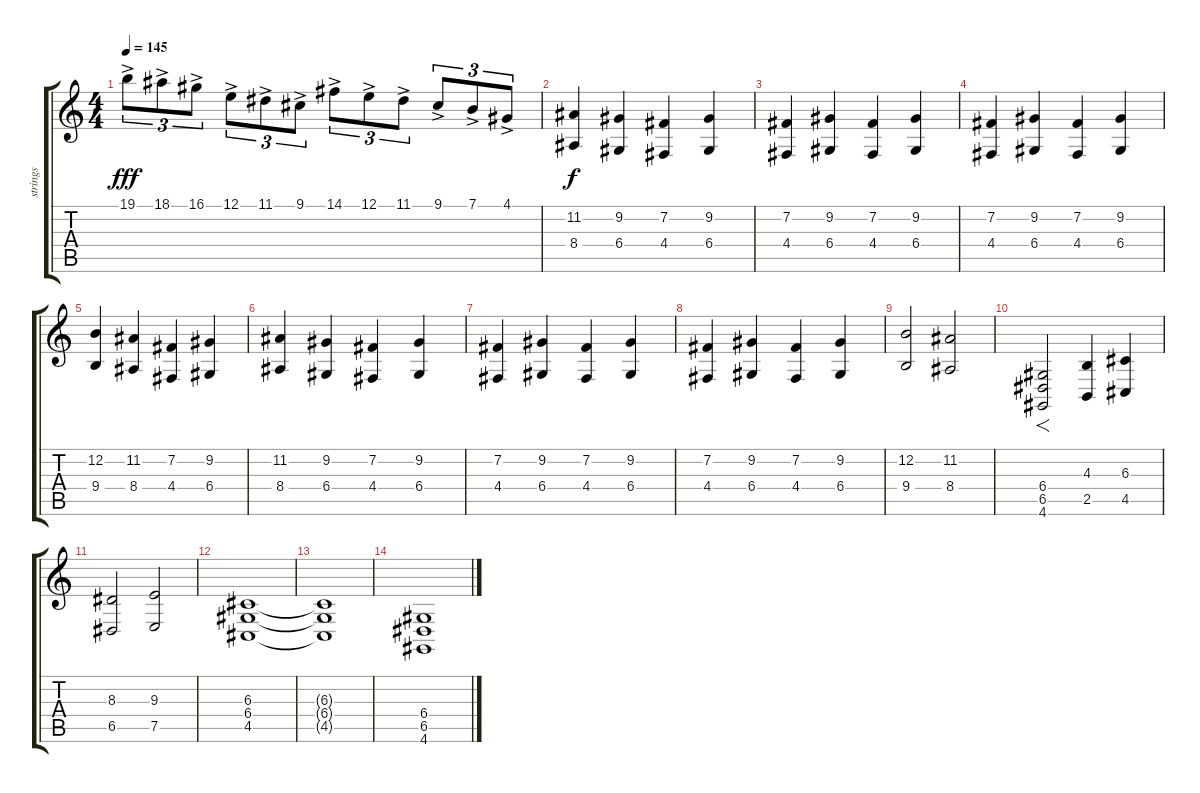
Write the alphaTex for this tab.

\track ("strings" "strings") {instrument stringensemble1}
\staff {score tabs}
\tuning (E4 B3 G3 D3 A2 E2) {hide}
\ts (4 4)
\tempo 145
\clef g2
\ks c
19.1{ac}.8{tu (3 2) dy fff} 18.1{ac}.8{tu (3 2)} 16.1{ac}.8{tu (3 2)} 12.1{ac}.8{tu (3 2)} 11.1{ac}.8{tu (3 2)} 9.1{ac}.8{tu (3 2)} 14.1{ac}.8{tu (3 2)} 12.1{ac}.8{tu (3 2)} 11.1{ac}.8{tu (3 2)} 9.1{ac}.8{tu (3 2)} 7.1{ac}.8{tu (3 2)} 4.1{ac}.8{tu (3 2)} |
(11.2 8.4).4{dy f} (9.2 6.4).4 (7.2 4.4).4 (9.2 6.4).4 |
(7.2 4.4).4 (9.2 6.4).4 (7.2 4.4).4 (9.2 6.4).4 |
(7.2 4.4).4 (9.2 6.4).4 (7.2 4.4).4 (9.2 6.4).4 |
(12.2 9.4).4 (11.2 8.4).4 (7.2 4.4).4 (9.2 6.4).4 |
(11.2 8.4).4 (9.2 6.4).4 (7.2 4.4).4 (9.2 6.4).4 |
(7.2 4.4).4 (9.2 6.4).4 (7.2 4.4).4 (9.2 6.4).4 |
(7.2 4.4).4 (9.2 6.4).4 (7.2 4.4).4 (9.2 6.4).4 |
(12.2 9.4).2 (11.2 8.4).2 |
(6.4 6.5 4.6).2{f} (4.3 2.5).4 (6.3 4.5).4 |
(8.3 6.5).2 (9.3 7.5).2 |
(6.3 6.4 4.5).1{volume 0} |
(6.3{t} 6.4{t} 4.5{t}).1 |
(6.4 6.5 4.6).1
